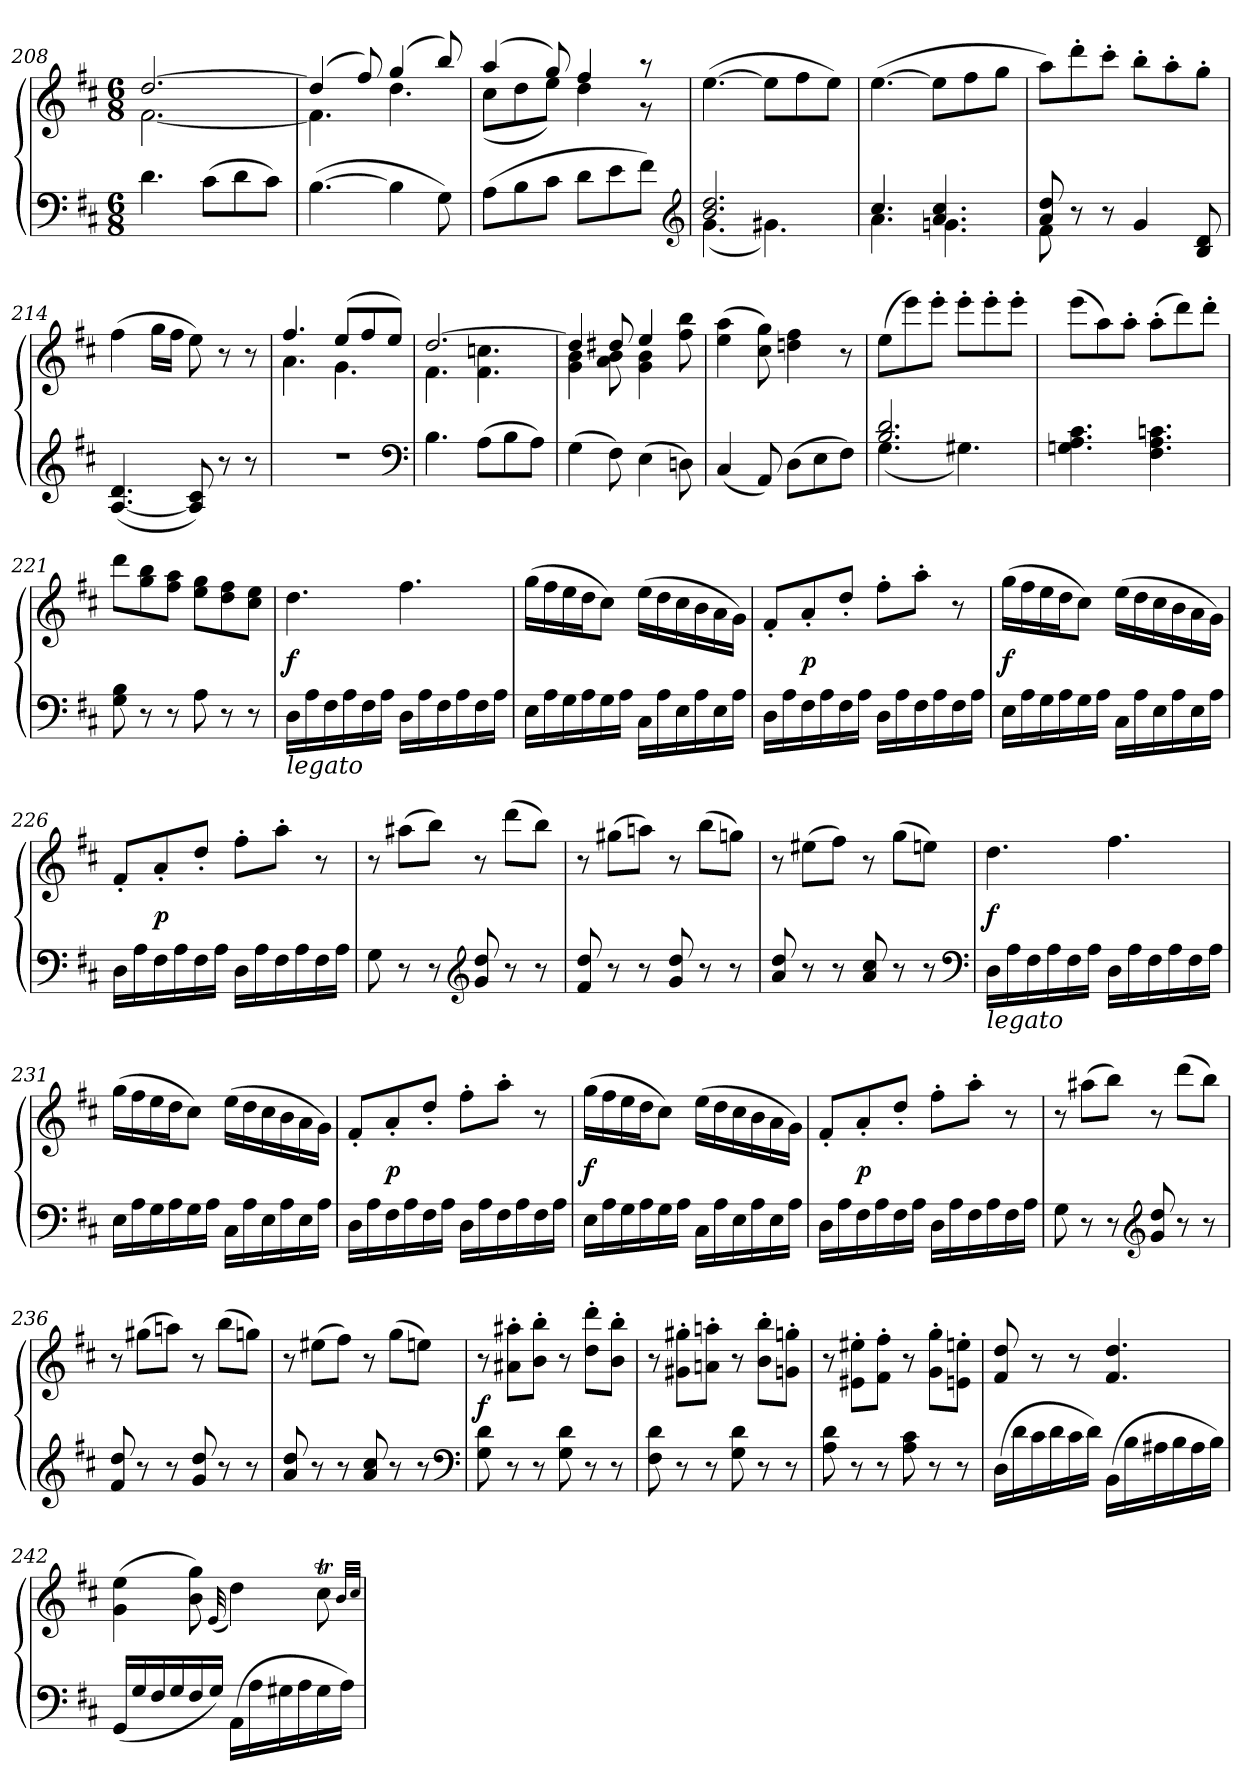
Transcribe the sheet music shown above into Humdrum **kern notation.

**kern	**kern	**dynam
*part1	*part1	*part1
*staff2	*staff1	*staff1/2
*clefF4	*clefG2	*
*k[f#c#]	*k[f#c#]	*
*D:	*D:	*
*M6/8	*M6/8	*
=208	=208	=208
*	*^	*
4.d	[2.dd	[2.f#	.
(8c#L	.	.	.
8d	.	.	.
8c#J)	.	.	.
=209	=209	=209	=209
([4.B	(4dd]	4.f#]	.
.	8ff#)	.	.
4B]	(4gg	4.dd	.
8G)	8bb)	.	.
=210	=210	=210	=210
(8AL	(4aa	(8cc#L	.
8B	.	8dd	.
8c#J	8gg)	8eeJ)	.
8dL	4ff#	4dd	.
8e	.	.	.
8f#J)	8r	8r	.
*	*v	*v	*
*clefG2	*	*
=211	=211	=211
*^	*	*
2.b 2.dd	(4.g	([4.ee	.
.	4.g#X)	8eeL]	.
.	.	8ff#	.
.	.	8eeJ)	.
=212	=212	=212	=212
4.cc#	4.a	([4.ee	.
4.a 4.cc#	4.gn	8eeL]	.
.	.	8ff#	.
.	.	8ggJ	.
=213	=213	=213	=213
8a 8dd	8f#	8aaL)	.
8r	8ryy	8ddd'	.
8r	2ryy	8ccc#'J	.
4g	.	8bb'L	.
.	.	8aa'	.
8B 8d	.	8gg'J	.
*v	*v	*	*
=214	=214	=214
(>[4.A 4.d	(4ff#	.
.	16ggLL	.
.	16ff#JJ	.
8A] 8c#)	8ee)	.
8r	8r	.
8r	8r	.
=215	=215	=215
*	*^	*
2.r	4.ff#	4.a	.
.	(8eeL	4.g	.
.	8ff#	.	.
.	8eeJ)	.	.
*clefF4	*	*	*
=216	=216	=216	=216
4.B	[2.dd	4.f#	.
(8AL	.	4.f# 4.ccn	.
8B	.	.	.
8AJ)	.	.	.
=217	=217	=217	=217
(4G	4dd]	4g 4b	.
8F#)	8dd#X	8a 8b	.
(4E	4ee	4g 4b	.
8Dn)	8ryy	8ff# 8bb	.
*	*v	*v	*
=218	=218	=218
(4C#	(4ee 4aa	.
8AA)	8cc# 8gg)	.
(8DL	4ddn 4ff#	.
8E	.	.
8F#J)	8r	.
=219	=219	=219
*^	*	*
2.B 2.d	(4.G	(8eeL	.
.	.	8eee)	.
.	.	8eee'J	.
.	4.G#X)	8eee'L	.
.	.	8eee'	.
.	.	8eee'J	.
*v	*v	*	*
=220	=220	=220
4.Gn 4.A 4.c#	(8eeeL	.
.	8aa)	.
.	8aa'J	.
4.F# 4.A 4.cn	(8aa'L	.
.	8ddd)	.
.	8ddd'J	.
=221	=221	=221
8G 8B	8dddL	.
8r	8gg 8bb	.
8r	8ff# 8aaJ	.
8A	8ee 8ggL	.
8r	8dd 8ff#	.
8r	8cc# 8eeJ	.
=222	=222	=222
!LO:TX:b:i:t=legato	!	!
16DLL	4.dd	f
16A	.	.
16F#	.	.
16A	.	.
16F#	.	.
16AJJ	.	.
16DLL	4.ff#	.
16A	.	.
16F#	.	.
16A	.	.
16F#	.	.
16AJJ	.	.
=223	=223	=223
16ELL	(16ggLL	.
16A	16ff#	.
16G	16ee	.
16A	16ddJ	.
16G	8cc#J)	.
16AJJ	.	.
16C#LL	(16eeLL	.
16A	16dd	.
16E	16cc#	.
16A	16b	.
16E	16a	.
16AJJ	16gJJ)	.
=224	=224	=224
16DLL	8f#'L	.
16A	.	.
16F#	8a'	p
16A	.	.
16F#	8dd'J	.
16AJJ	.	.
16DLL	8ff#'L	.
16A	.	.
16F#	8aa'J	.
16A	.	.
16F#	8r	.
16AJJ	.	.
=225	=225	=225
16ELL	(16ggLL	f
16A	16ff#	.
16G	16ee	.
16A	16ddJ	.
16G	8cc#J)	.
16AJJ	.	.
16C#LL	(16eeLL	.
16A	16dd	.
16E	16cc#	.
16A	16b	.
16E	16a	.
16AJJ	16gJJ)	.
=226	=226	=226
16DLL	8f#'L	.
16A	.	.
16F#	8a'	p
16A	.	.
16F#	8dd'J	.
16AJJ	.	.
16DLL	8ff#'L	.
16A	.	.
16F#	8aa'J	.
16A	.	.
16F#	8r	.
16AJJ	.	.
=227	=227	=227
8G	8r	.
8r	(8aa#XL	.
8r	8bbJ)	.
*clefG2	*	*
8g/ 8dd/	8r	.
8r	(8dddL	.
8r	8bbJ)	.
=228	=228	=228
8f# 8dd	8r	.
8r	(8gg#XL	.
8r	8aanJ)	.
8g/ 8dd/	8r	.
8r	(8bbL	.
8r	8ggnJ)	.
=229	=229	=229
8a/ 8dd/	8r	.
8r	(8ee#XL	.
8r	8ff#J)	.
8a/ 8cc#/	8r	.
8r	(8ggL	.
8r	8eenJ)	.
*clefF4	*	*
=230	=230	=230
!LO:TX:b:i:t=legato	!	!
16DLL	4.dd	f
16A	.	.
16F#	.	.
16A	.	.
16F#	.	.
16AJJ	.	.
16DLL	4.ff#	.
16A	.	.
16F#	.	.
16A	.	.
16F#	.	.
16AJJ	.	.
=231	=231	=231
16ELL	(16ggLL	.
16A	16ff#	.
16G	16ee	.
16A	16ddJ	.
16G	8cc#J)	.
16AJJ	.	.
16C#LL	(16eeLL	.
16A	16dd	.
16E	16cc#	.
16A	16b	.
16E	16a	.
16AJJ	16gJJ)	.
=232	=232	=232
16DLL	8f#'L	.
16A	.	.
16F#	8a'	p
16A	.	.
16F#	8dd'J	.
16AJJ	.	.
16DLL	8ff#'L	.
16A	.	.
16F#	8aa'J	.
16A	.	.
16F#	8r	.
16AJJ	.	.
=233	=233	=233
16ELL	(16ggLL	f
16A	16ff#	.
16G	16ee	.
16A	16ddJ	.
16G	8cc#J)	.
16AJJ	.	.
16C#LL	(16eeLL	.
16A	16dd	.
16E	16cc#	.
16A	16b	.
16E	16a	.
16AJJ	16gJJ)	.
=234	=234	=234
16DLL	8f#'L	.
16A	.	.
16F#	8a'	p
16A	.	.
16F#	8dd'J	.
16AJJ	.	.
16DLL	8ff#'L	.
16A	.	.
16F#	8aa'J	.
16A	.	.
16F#	8r	.
16AJJ	.	.
=235	=235	=235
8G	8r	.
8r	(8aa#XL	.
8r	8bbJ)	.
*clefG2	*	*
8g/ 8dd/	8r	.
8r	(8dddL	.
8r	8bbJ)	.
=236	=236	=236
8f# 8dd	8r	.
8r	(8gg#XL	.
8r	8aanJ)	.
8g/ 8dd/	8r	.
8r	(8bbL	.
8r	8ggnJ)	.
=237	=237	=237
8a/ 8dd/	8r	.
8r	(8ee#XL	.
8r	8ff#J)	.
8a/ 8cc#/	8r	.
8r	(8ggL	.
8r	8eenJ)	.
*clefF4	*	*
=238	=238	=238
8G 8d	8r	f
8r	8a#X' 8aa#X'L	.
8r	8b' 8bb'J	.
8G 8d	8r	.
8r	8dd' 8ddd'L	.
8r	8b' 8bb'J	.
=239	=239	=239
8F# 8d	8r	.
8r	8g#X' 8gg#X'L	.
8r	8an' 8aan'J	.
8G 8d	8r	.
8r	8b' 8bb'L	.
8r	8gn' 8ggn'J	.
=240	=240	=240
8A 8d	8r	.
8r	8e#X'\ 8ee#X'\L	.
8r	8f#'\ 8ff#'\J	.
8A 8c#	8r	.
8r	8g'\ 8gg'\L	.
8r	8en'\ 8een'\J	.
=241	=241	=241
(16DLL	8f# 8dd	.
16d	.	.
16c#	8r	.
16d	.	.
16c#	8r	.
16dJJ)	.	.
(16BBLL	4.f# 4.dd	.
16B	.	.
16A#X	.	.
16B	.	.
16A#	.	.
16BJJ)	.	.
=242	=242	=242
(16GGLL	(4g 4ee	.
16G	.	.
16F#	.	.
16G	.	.
16F#	8b 8gg)	.
16GJJ)	.	.
.	(>32qqe/	.
(16AALL	4dd)	.
16A	.	.
16G#X	.	.
16A	.	.
16G#	8cc#t	.
16AJJ)	.	.
.	32qqb/LLL	.
.	32qqcc#/JJJ	.
=	=	=
*-	*-	*-
